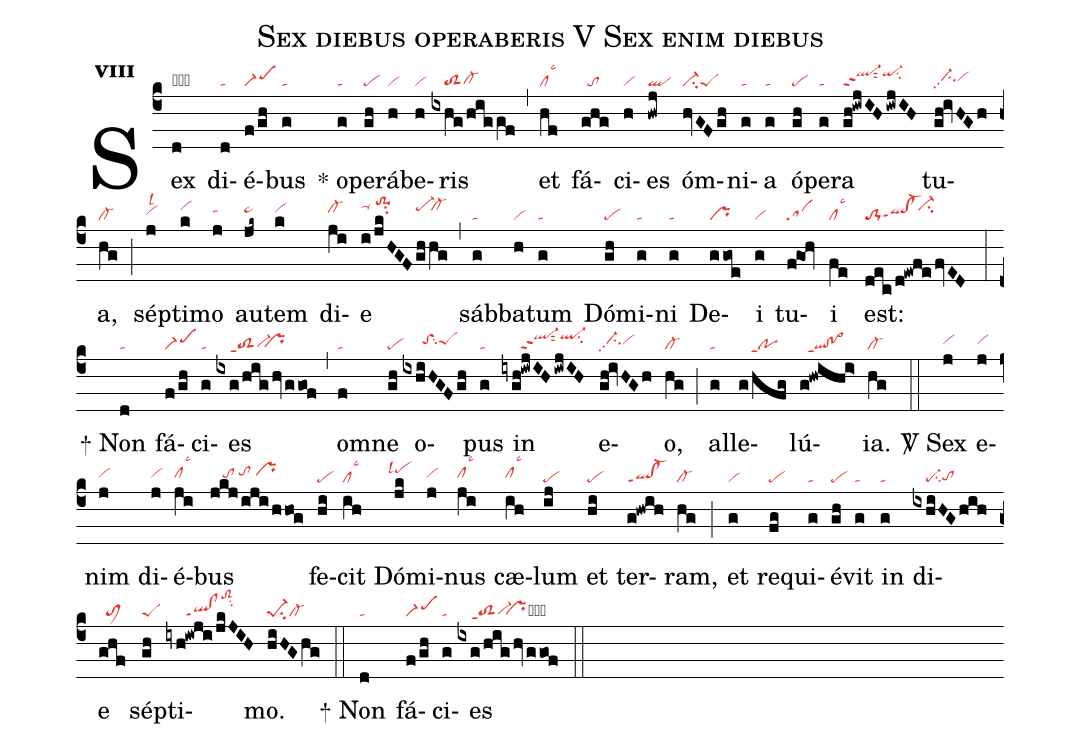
name:Sex diebus operaberis V Sex enim diebus;
office-part:re;
mode:8;
nabc-lines:1;
%%
initial-style: 1;
name: Sex diebus operaberis;
mode:8;
office-part: Responsorium;
annotation: Resp.;
annotation:viii;
nabc-lines:1;
%%
(c4) Sex(d|obta) di(d|ta)é(f/gh|scM1)bus(g|ta) <sp>*</sp> o(g|ta)pe(gh|pe)rá(h|vi)be(h|vi)ris(ixhg/higgf|////toS2cl-hg) (,) et(hf|cllsc3) fá(ghg|//to)ci(h|vi)es(hwj|ql) óm(hvGFgh|ci-peS)ni(g|ta)a(g|ta) ó(gh|pe)pe(g|ta)ra(gh!iwjIH/iwjIH|ql-hjppt2sut2qi-hjsu2) tu(gh!ivHGh|//ci-hhpp2vihh)a,(hg|cl-) (;) sép(j|vihhlsl2)ti(k|vihj)mo(j|tahi) au(jk~|ta>hi)tem(k|vihi) di(ji|cl-hi)e(i/jkHGF|ta-hk/to-1hlsu2|ghhg|pe-hj`cl-hj) (,) sáb(g|ta)ba(h|vi)tum(g|ta) Dó(gh|pe)mi(g|ta)ni(g|ta) De(ggoe|pr)i(g|vi) tu(f!goh|sa)i(fe|cllsc3) est:(dec/d!ewfe/fvED|to-1qlhg!cl-hgppt1``ci-hj) (:)

<sp>+</sp> Non(d|ta) fá(f/gh|scM1)ci(g|ta)es(ixg/hig/hv/ggof|////toS2ppt1vi-hg``prhg) (,) om(f|ta)ne(gh|pe) o(ixhiHGFgh|//////toShhsu2peShh)pus(g|ta) in(iygh!iwjIH/iwjIH|//////ql-hjppt2sut2ql-hjsu2) e(gh!ivHGh|//ci-hhpp2vihh)o,(hg|cl-) (;) al(g|ta)le(g/hfg|///poppt1)lú(g!hwihi>|//ql!po>ppt1)ia.(hg|cl-) (::)

<sp>V/</sp> Sex(j|vihh) e(j|vihh)nim(j|vihh) di(j|vihh)é(ji|clhhlsc3)bus(jkj/iji/hhog|////tohh/tohi/prhi) fe(hi|pe)cit(ih|cllsc3) Dó(jk|``pehjlsl4)mi(j|vihh)nus(ji|clhhlsc3) cæ(ih|clhhlsc3)lum(ij|pe) et(hi|pe) ter(g!hwih|ql!cl-ppt1)ram,(hg|cl-) (;) et(g|vi) re(fg|pe)qui(g|ta)é(gh|pe)vit(g|ta) in(g|ta) di(ixhiHGhih|////pe-su2tohg)e(ghf|//toM1) sép(gh|peS)ti(iyh!iwji/jkJIH|//////ql!clppt1toS2hmsu2)mo.(hiHGhg|pe-1su2cl-) (::)

<sp>+</sp> Non(d|ta) fá(f/gh|scM1)ci(g|ta)es(ixg/hig/hv/ggof|////toS2ppt1vi-hg``prhgcb) (::)
